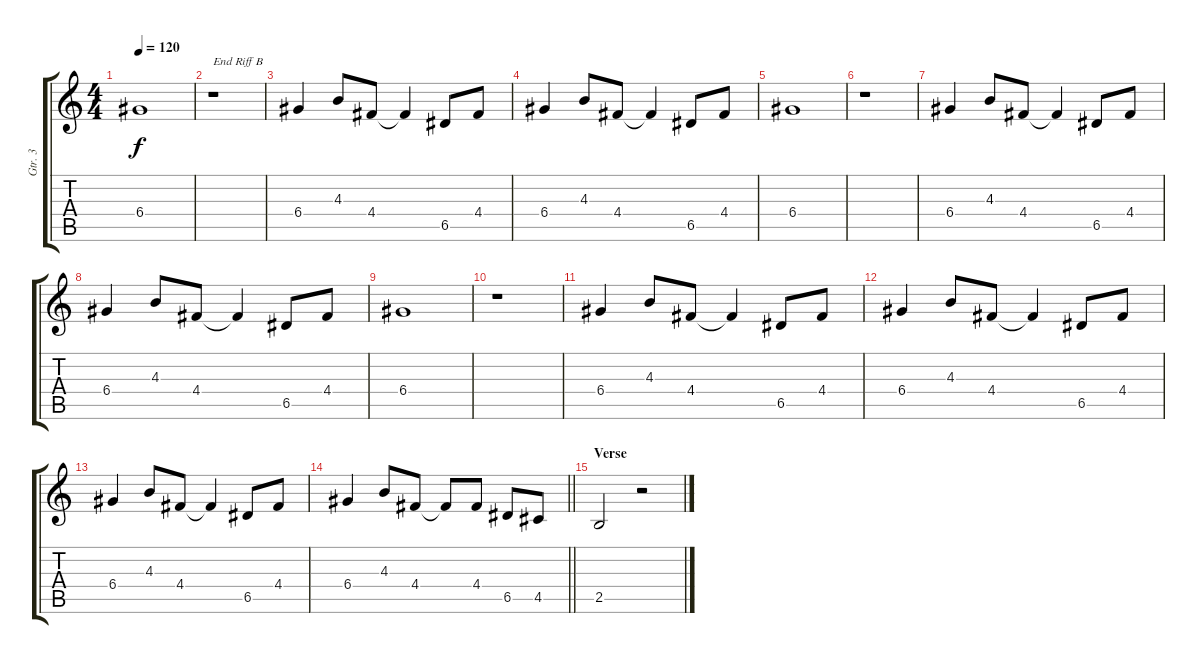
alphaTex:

\track ("Gtr. 3" "Gtr. 3") {instrument electricguitarclean}
\staff {score tabs}
\tuning (E4 B3 G3 D3 A2 E2) {hide}
\ts (4 4)
\tempo 120
\clef g2
\ks c
6.4.1{dy f} |
r.1{txt "End Riff B"} |
6.4.4 4.3.8 4.4.8 4.4{t}.4 6.5.8 4.4.8 |
6.4.4 4.3.8 4.4.8 4.4{t}.4 6.5.8 4.4.8 |
6.4.1 |
r.1 |
6.4.4 4.3.8 4.4.8 4.4{t}.4 6.5.8 4.4.8 |
6.4.4 4.3.8 4.4.8 4.4{t}.4 6.5.8 4.4.8 |
6.4.1 |
r.1 |
6.4.4 4.3.8 4.4.8 4.4{t}.4 6.5.8 4.4.8 |
6.4.4 4.3.8 4.4.8 4.4{t}.4 6.5.8 4.4.8 |
6.4.4 4.3.8 4.4.8 4.4{t}.4 6.5.8 4.4.8 |
\barLineRight lightlight
6.4.4 4.3.8 4.4.8 4.4{t}.8 4.4.8 6.5.8 4.5.8 |
\section ("" "Verse")
2.5.2 r.2
